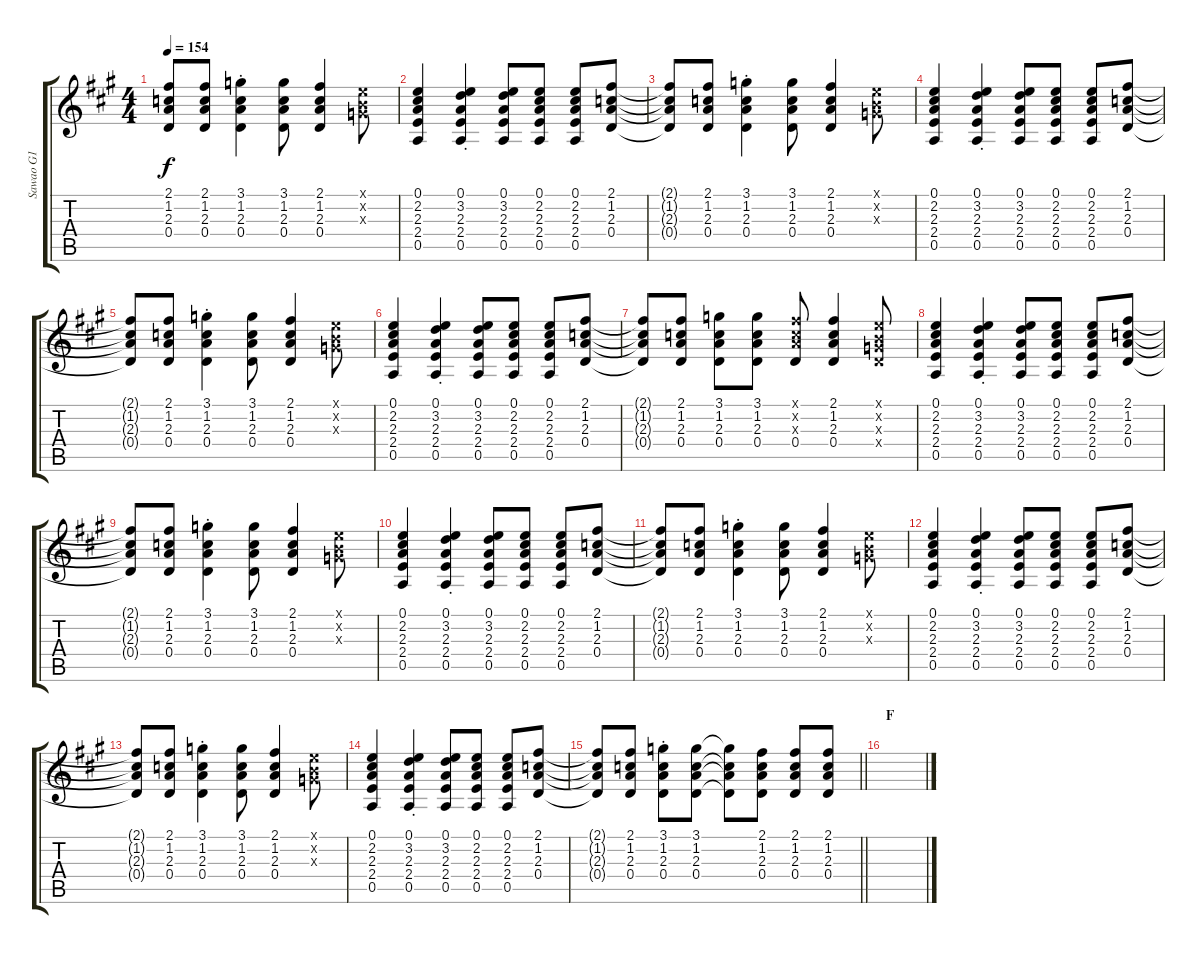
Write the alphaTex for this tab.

\track ("Sawao G1" "Sawao G1") {instrument distortionguitar}
\staff {score tabs}
\tuning (E4 B3 G3 D3 A2 E2) {hide}
\ts (4 4)
\tempo 154
\clef g2
\ks a
(2.1{t} 1.2{t} 2.3{t} 0.4{t}).8{dy f} (2.1 1.2 2.3 0.4).8 (3.1{st} 1.2{st} 2.3{st} 0.4{st}).4 (3.1 1.2 2.3 0.4).8 (2.1 1.2 2.3 0.4).4 (0.1{x} 0.2{x} 0.3{x}).8 |
(0.1 2.2 2.3 2.4 0.5).4 (0.1{st} 3.2{st} 2.3{st} 2.4{st} 0.5{st}).4 (0.1 3.2 2.3 2.4 0.5).8 (0.1 2.2 2.3 2.4 0.5).8 (0.1 2.2 2.3 2.4 0.5).8 (2.1 1.2 2.3 0.4).8 |
(2.1{t} 1.2{t} 2.3{t} 0.4{t}).8 (2.1 1.2 2.3 0.4).8 (3.1{st} 1.2{st} 2.3{st} 0.4{st}).4 (3.1 1.2 2.3 0.4).8 (2.1 1.2 2.3 0.4).4 (0.1{x} 0.2{x} 0.3{x}).8 |
(0.1 2.2 2.3 2.4 0.5).4 (0.1{st} 3.2{st} 2.3{st} 2.4{st} 0.5{st}).4 (0.1 3.2 2.3 2.4 0.5).8 (0.1 2.2 2.3 2.4 0.5).8 (0.1 2.2 2.3 2.4 0.5).8 (2.1 1.2 2.3 0.4).8 |
(2.1{t} 1.2{t} 2.3{t} 0.4{t}).8 (2.1 1.2 2.3 0.4).8 (3.1{st} 1.2{st} 2.3{st} 0.4{st}).4 (3.1 1.2 2.3 0.4).8 (2.1 1.2 2.3 0.4).4 (0.1{x} 0.2{x} 0.3{x}).8 |
(0.1 2.2 2.3 2.4 0.5).4 (0.1{st} 3.2{st} 2.3{st} 2.4{st} 0.5{st}).4 (0.1 3.2 2.3 2.4 0.5).8 (0.1 2.2 2.3 2.4 0.5).8 (0.1 2.2 2.3 2.4 0.5).8 (2.1 1.2 2.3 0.4).8 |
(2.1{t} 1.2{t} 2.3{t} 0.4{t}).8 (2.1 1.2 2.3 0.4).8 (3.1 1.2 2.3 0.4).8 (3.1 1.2 2.3 0.4).8 (2.1{x} 1.2{x} 2.3{x} 0.4).8 (2.1 1.2 2.3 0.4).4 (0.1{x} 0.2{x} 0.3{x} 0.4{x}).8 |
(0.1 2.2 2.3 2.4 0.5).4 (0.1{st} 3.2{st} 2.3{st} 2.4{st} 0.5{st}).4 (0.1 3.2 2.3 2.4 0.5).8 (0.1 2.2 2.3 2.4 0.5).8 (0.1 2.2 2.3 2.4 0.5).8 (2.1 1.2 2.3 0.4).8 |
(2.1{t} 1.2{t} 2.3{t} 0.4{t}).8 (2.1 1.2 2.3 0.4).8 (3.1{st} 1.2{st} 2.3{st} 0.4{st}).4 (3.1 1.2 2.3 0.4).8 (2.1 1.2 2.3 0.4).4 (0.1{x} 0.2{x} 0.3{x}).8 |
(0.1 2.2 2.3 2.4 0.5).4 (0.1{st} 3.2{st} 2.3{st} 2.4{st} 0.5{st}).4 (0.1 3.2 2.3 2.4 0.5).8 (0.1 2.2 2.3 2.4 0.5).8 (0.1 2.2 2.3 2.4 0.5).8 (2.1 1.2 2.3 0.4).8 |
(2.1{t} 1.2{t} 2.3{t} 0.4{t}).8 (2.1 1.2 2.3 0.4).8 (3.1{st} 1.2{st} 2.3{st} 0.4{st}).4 (3.1 1.2 2.3 0.4).8 (2.1 1.2 2.3 0.4).4 (0.1{x} 0.2{x} 0.3{x}).8 |
(0.1 2.2 2.3 2.4 0.5).4 (0.1{st} 3.2{st} 2.3{st} 2.4{st} 0.5{st}).4 (0.1 3.2 2.3 2.4 0.5).8 (0.1 2.2 2.3 2.4 0.5).8 (0.1 2.2 2.3 2.4 0.5).8 (2.1 1.2 2.3 0.4).8 |
(2.1{t} 1.2{t} 2.3{t} 0.4{t}).8 (2.1 1.2 2.3 0.4).8 (3.1{st} 1.2{st} 2.3{st} 0.4{st}).4 (3.1 1.2 2.3 0.4).8 (2.1 1.2 2.3 0.4).4 (0.1{x} 0.2{x} 0.3{x}).8 |
(0.1 2.2 2.3 2.4 0.5).4 (0.1{st} 3.2{st} 2.3{st} 2.4{st} 0.5{st}).4 (0.1 3.2 2.3 2.4 0.5).8 (0.1 2.2 2.3 2.4 0.5).8 (0.1 2.2 2.3 2.4 0.5).8 (2.1 1.2 2.3 0.4).8 |
\barLineRight lightlight
(2.1{t} 1.2{t} 2.3{t} 0.4{t}).8 (2.1 1.2 2.3 0.4).8 (3.1{st} 1.2{st} 2.3{st} 0.4{st}).8 (3.1 1.2 2.3 0.4).8 (3.1{t} 1.2{t} 2.3{t} 0.4{t}).8 (2.1 1.2 2.3 0.4).8 (2.1 1.2 2.3 0.4).8 (2.1 1.2 2.3 0.4).8 |
\section ("" "F")
